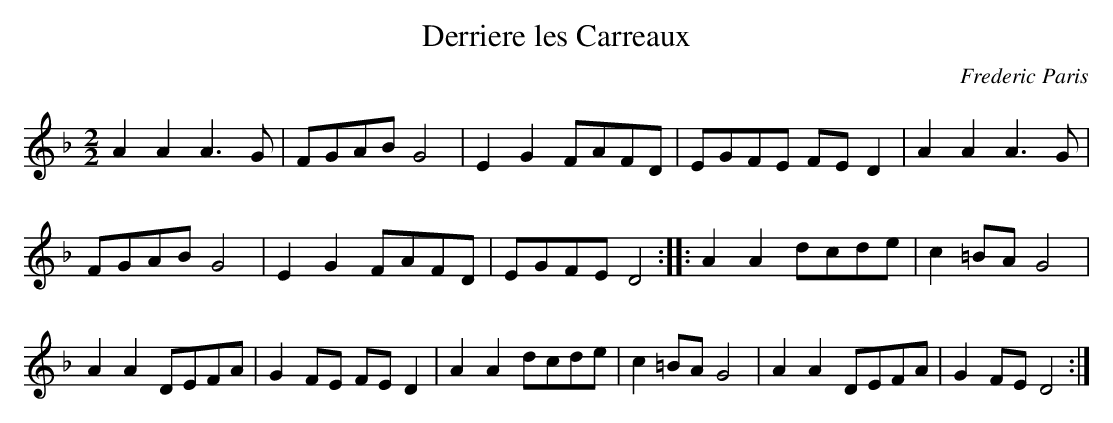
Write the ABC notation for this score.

X:1
T:Derriere les Carreaux
C:Frederic Paris
L:1/8
M:2/2
K:D minor
A2A2 A3G | FGAB G4 | E2G2 FAFD | EGFE FED2 | A2A2 A3G |
FGAB G4 | E2G2 FAFD | EGFE D4 :: A2A2 dcde | c2=BA G4 |
A2A2 DEFA | G2FE FED2 | A2A2 dcde | c2=BA G4 |A2A2 DEFA | G2FE D4 :|
